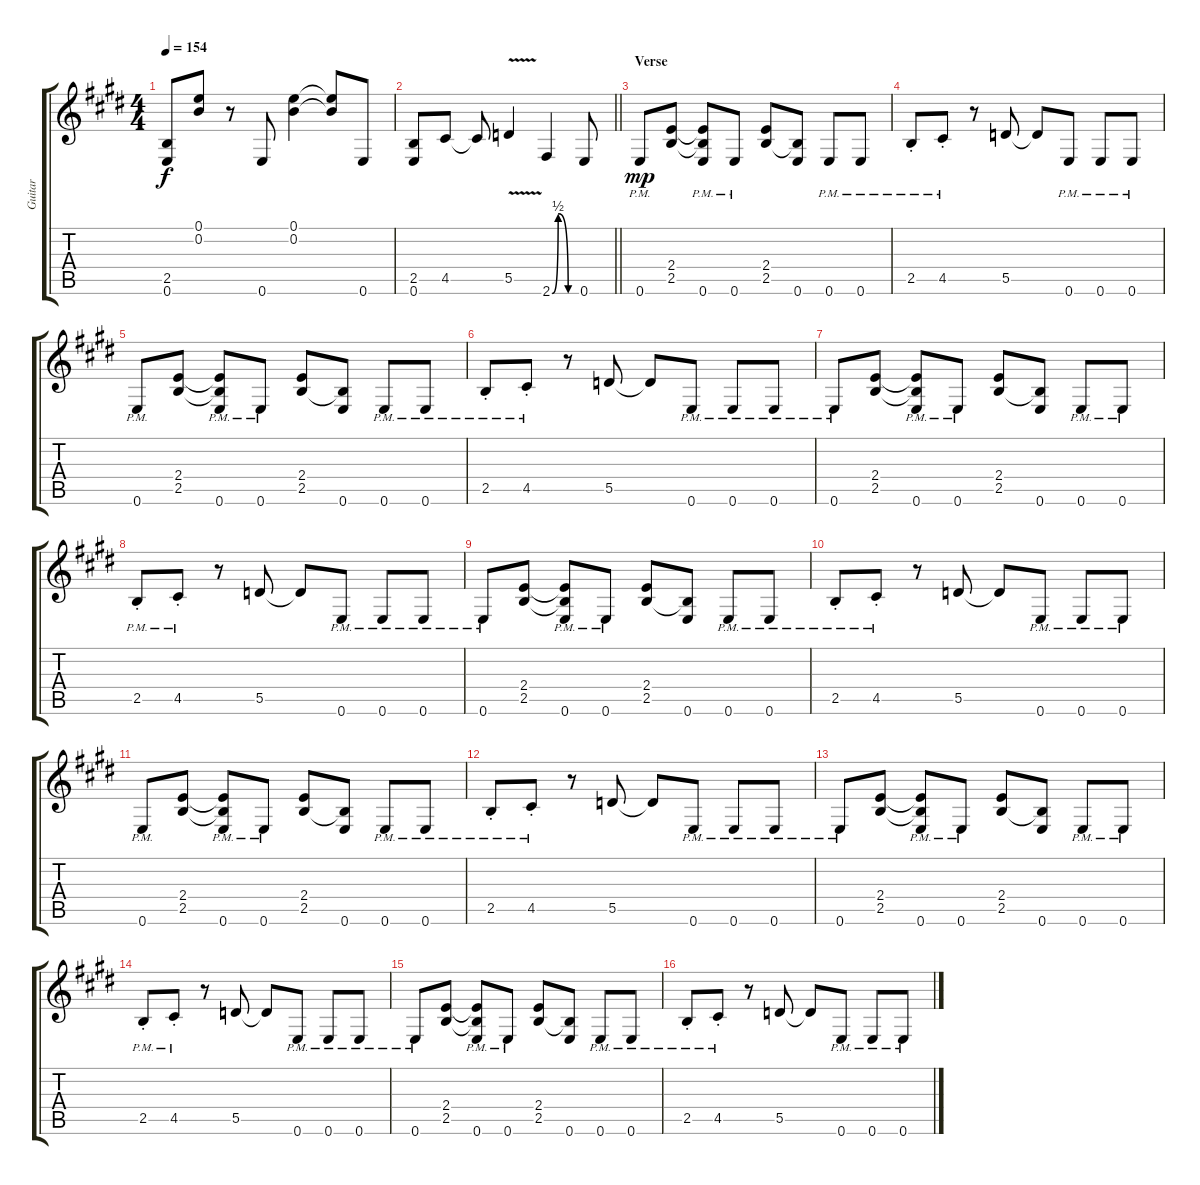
\track ("Guitar" "Guitar") {instrument overdrivenguitar}
\staff {score tabs}
\tuning (E4 B3 G3 D3 A2 E2) {hide}
\ts (4 4)
\tempo 154
\clef g2
\ks e
(2.5 0.6).8{dy f} (0.1 0.2).8 r.8 0.6.8 (0.1 0.2).4 (0.1{t} 0.2{t}).8 0.6.8 |
\barLineRight lightlight
(2.5 0.6).8 4.5.8 4.5{t}.8 5.5{v}.4 2.6{be (custom 0 0 15 2 40 0 60 0)}.4 0.6.8 |
\section ("" "Verse")
0.6{pm}.8{dy mp} (2.4 2.5).8 (2.4{t} 2.5{t} 0.6{pm}).8 0.6{pm}.8 (2.4 2.5).8 (2.5{t} 0.6).8 0.6{pm}.8 0.6{pm}.8 |
2.5{pm st}.8 4.5{pm st}.8 r.8 5.5.8 5.5{t}.8 0.6{pm}.8 0.6{pm}.8 0.6{pm}.8 |
0.6{pm}.8 (2.4 2.5).8 (2.4{t} 2.5{t} 0.6{pm}).8 0.6{pm}.8 (2.4 2.5).8 (2.5{t} 0.6).8 0.6{pm}.8 0.6{pm}.8 |
2.5{pm st}.8 4.5{pm st}.8 r.8 5.5.8 5.5{t}.8 0.6{pm}.8 0.6{pm}.8 0.6{pm}.8 |
0.6{pm}.8 (2.4 2.5).8 (2.4{t} 2.5{t} 0.6{pm}).8 0.6{pm}.8 (2.4 2.5).8 (2.5{t} 0.6).8 0.6{pm}.8 0.6{pm}.8 |
2.5{pm st}.8 4.5{pm st}.8 r.8 5.5.8 5.5{t}.8 0.6{pm}.8 0.6{pm}.8 0.6{pm}.8 |
0.6{pm}.8 (2.4 2.5).8 (2.4{t} 2.5{t} 0.6{pm}).8 0.6{pm}.8 (2.4 2.5).8 (2.5{t} 0.6).8 0.6{pm}.8 0.6{pm}.8 |
2.5{pm st}.8 4.5{pm st}.8 r.8 5.5.8 5.5{t}.8 0.6{pm}.8 0.6{pm}.8 0.6{pm}.8 |
0.6{pm}.8 (2.4 2.5).8 (2.4{t} 2.5{t} 0.6{pm}).8 0.6{pm}.8 (2.4 2.5).8 (2.5{t} 0.6).8 0.6{pm}.8 0.6{pm}.8 |
2.5{pm st}.8 4.5{pm st}.8 r.8 5.5.8 5.5{t}.8 0.6{pm}.8 0.6{pm}.8 0.6{pm}.8 |
0.6{pm}.8 (2.4 2.5).8 (2.4{t} 2.5{t} 0.6{pm}).8 0.6{pm}.8 (2.4 2.5).8 (2.5{t} 0.6).8 0.6{pm}.8 0.6{pm}.8 |
2.5{pm st}.8 4.5{pm st}.8 r.8 5.5.8 5.5{t}.8 0.6{pm}.8 0.6{pm}.8 0.6{pm}.8 |
0.6{pm}.8 (2.4 2.5).8 (2.4{t} 2.5{t} 0.6{pm}).8 0.6{pm}.8 (2.4 2.5).8 (2.5{t} 0.6).8 0.6{pm}.8 0.6{pm}.8 |
2.5{pm st}.8 4.5{pm st}.8 r.8 5.5.8 5.5{t}.8 0.6{pm}.8 0.6{pm}.8 0.6{pm}.8
